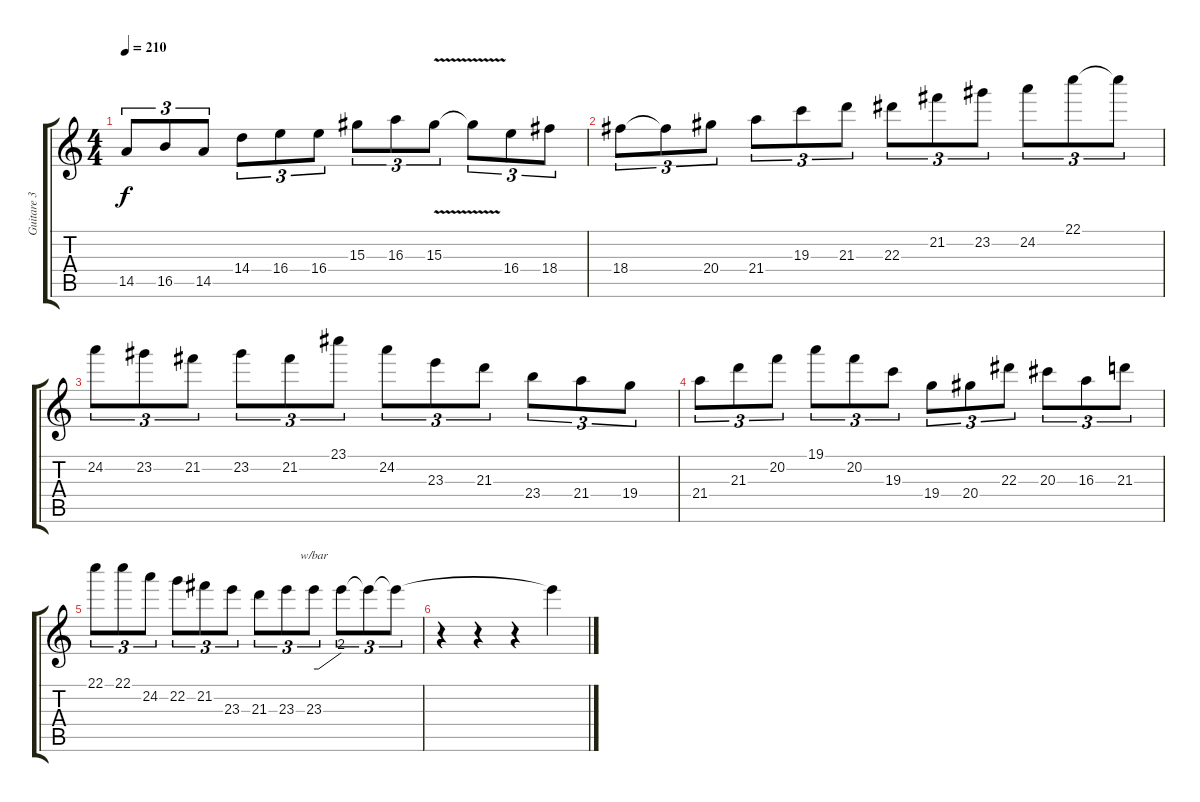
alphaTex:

\track ("Guitare 3" "Guitare 3") {instrument distortionguitar}
\staff {score tabs}
\tuning (D4 A3 F3 C3 G2 D2) {hide}
\ts (4 4)
\tempo 210
\clef g2
\ks c
14.5.8{tu (3 2) dy f} 16.5.8{tu (3 2)} 14.5.8{tu (3 2)} 14.4.8{tu (3 2)} 16.4.8{tu (3 2)} 16.4.8{tu (3 2)} 15.3.8{tu (3 2)} 16.3.8{tu (3 2)} 15.3{v}.8{tu (3 2)} 15.3{t}.8{tu (3 2)} 16.4.8{tu (3 2)} 18.4.8{tu (3 2)} |
18.4.8{tu (3 2)} 18.4{t}.8{tu (3 2)} 20.4.8{tu (3 2)} 21.4.8{tu (3 2)} 19.3.8{tu (3 2)} 21.3.8{tu (3 2)} 22.3.8{tu (3 2)} 21.2.8{tu (3 2)} 23.2.8{tu (3 2)} 24.2.8{tu (3 2)} 22.1.8{tu (3 2)} 22.1{t}.8{tu (3 2)} |
24.2.8{tu (3 2)} 23.2.8{tu (3 2)} 21.2.8{tu (3 2)} 23.2.8{tu (3 2)} 21.2.8{tu (3 2)} 23.1.8{tu (3 2)} 24.2.8{tu (3 2)} 23.3.8{tu (3 2)} 21.3.8{tu (3 2)} 23.4.8{tu (3 2)} 21.4.8{tu (3 2)} 19.4.8{tu (3 2)} |
21.4.8{tu (3 2)} 21.3.8{tu (3 2)} 20.2.8{tu (3 2)} 19.1.8{tu (3 2)} 20.2.8{tu (3 2)} 19.3.8{tu (3 2)} 19.4.8{tu (3 2)} 20.4.8{tu (3 2)} 22.3.8{tu (3 2)} 20.3.8{tu (3 2)} 16.3.8{tu (3 2)} 21.3.8{tu (3 2)} |
22.1.8{tu (3 2)} 22.1.8{tu (3 2)} 24.2.8{tu (3 2)} 22.2.8{tu (3 2)} 21.2.8{tu (3 2)} 23.3.8{tu (3 2)} 21.3.8{tu (3 2)} 23.3.8{tu (3 2)} 23.3.8{tu (3 2) tbe (custom default 0 0 10 0 60 8)} 23.3{t}.8{tu (3 2)} 23.3{t}.8{tu (3 2)} 23.3{t}.8{tu (3 2)} |
r.4 r.4 r.4 23.3{t}.4
